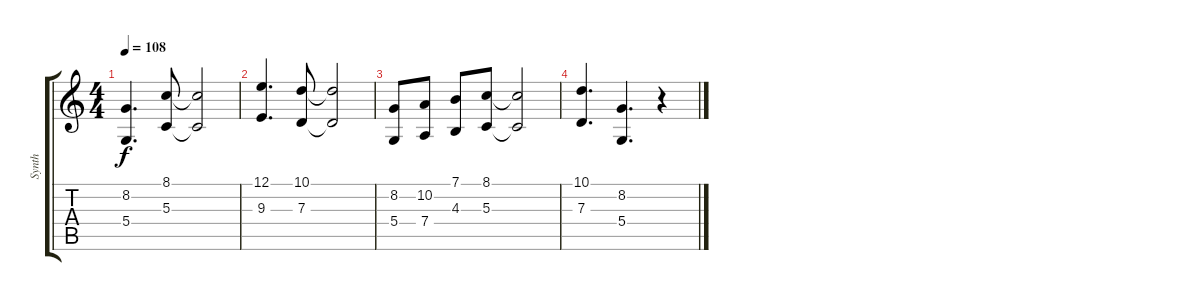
\track ("Synth" "Synth") {instrument stringensemble1}
\staff {score tabs}
\tuning (E4 B3 G3 D3 A2 E2) {hide}
\ts (4 4)
\tempo 108
\clef g2
\ks c
(8.2 5.4).4{d dy f} (8.1 5.3).8 (8.1{t} 5.3{t}).2 |
(12.1 9.3).4{d} (10.1 7.3).8 (10.1{t} 7.3{t}).2 |
(8.2 5.4).8 (10.2 7.4).8 (7.1 4.3).8 (8.1 5.3).8 (8.1{t} 5.3{t}).2 |
(10.1 7.3).4{d} (8.2 5.4).4{d} r.4
